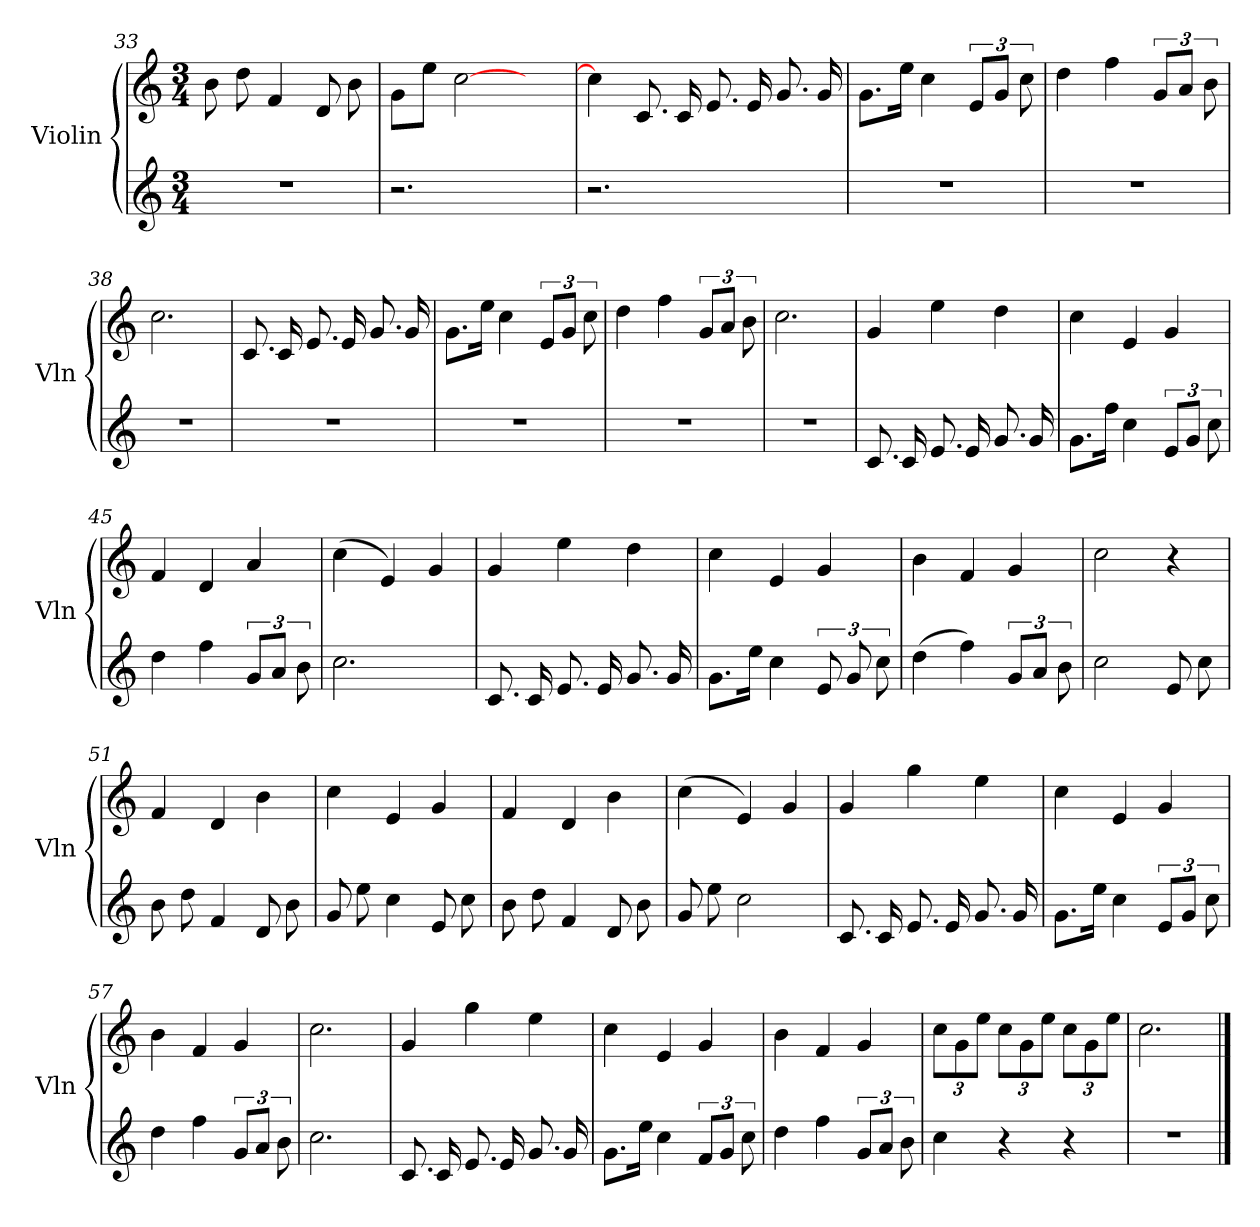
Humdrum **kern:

**kern	**kern
*part2	*part1
*staff2	*staff1
*I"Violin	*I"Violin
*I'Vln	*I'Vln
!!LO:LB:g=z
*clefG2	*clefG2
*k[]	*k[]
*M3/4	*M3/4
=33	=33
2.r	8b\
.	8dd\
.	4f/
.	8d/
.	8b\
=34	=34
2.r	8g\L
.	8ee\J
.	[2cc\
4ryy	4ryy
=35	=35
2.r	4cc\]
.	8.c/
.	16c/
.	8.e/
.	16e/
4ryy	8.g/
.	16g/
=36	=36
2.r	8.g\L
.	16ee\Jk
.	4cc\
.	12e/L
.	12g/J
.	12cc\
=37	=37
2.r	4dd\
.	4ff\
.	12g/L
.	12a/J
.	12b\
=38	=38
2.r	2.cc\
!!LO:PB:g=z
=39	=39
2.r	8.c/
.	16c/
.	8.e/
.	16e/
.	8.g/
.	16g/
=40	=40
2.r	8.g\L
.	16ee\Jk
.	4cc\
.	12e/L
.	12g/J
.	12cc\
=41	=41
2.r	4dd\
.	4ff\
.	12g/L
.	12a/J
.	12b\
=42	=42
2.r	2.cc\
=43	=43
8.c/	4g/
16c/	.
8.e/	4ee\
16e/	.
8.g/	4dd\
16g/	.
!!LO:PB:g=z
=44	=44
8.g\L	4cc\
16ff\Jk	.
4cc\	4e/
12e/L	4g/
12g/J	.
12cc\	.
=45	=45
4dd\	4f/
4ff\	4d/
12g/L	4a/
12a/J	.
12b\	.
=46	=46
2.cc\	(>4cc\
.	4e/)
.	4g/
=47	=47
8.c/	4g/
16c/	.
8.e/	4ee\
16e/	.
8.g/	4dd\
16g/	.
=48	=48
8.g\L	4cc\
16ee\Jk	.
4cc\	4e/
12e/	4g/
12g/	.
12cc\	.
!!LO:LB:g=z
=49	=49
(>4dd\	4b\
4ff\)	4f/
12g/L	4g/
12a/J	.
12b\	.
=50	=50
2cc\	2cc\
8e/	4r
8cc\	.
=51	=51
8b\	4f/
8dd\	.
4f/	4d/
8d/	4b\
8b\	.
=52	=52
8g/	4cc\
8ee\	.
4cc\	4e/
8e/	4g/
8cc\	.
=53	=53
8b\	4f/
8dd\	.
4f/	4d/
8d/	4b\
8b\	.
=54	=54
8g/	(>4cc\
8ee\	.
2cc\	4e/)
.	4g/
!!LO:LB:g=z
=55	=55
8.c/	4g/
16c/	.
8.e/	4gg\
16e/	.
8.g/	4ee\
16g/	.
=56	=56
8.g\L	4cc\
16ee\Jk	.
4cc\	4e/
12e/L	4g/
12g/J	.
12cc\	.
=57	=57
4dd\	4b\
4ff\	4f/
12g/L	4g/
12a/J	.
12b\	.
=58	=58
2.cc\	2.cc\
=59	=59
8.c/	4g/
16c/	.
8.e/	4gg\
16e/	.
8.g/	4ee\
16g/	.
!!LO:LB:g=z
=60	=60
8.g\L	4cc\
16ee\Jk	.
4cc\	4e/
12f/L	4g/
12g/J	.
12cc\	.
=61	=61
4dd\	4b\
4ff\	4f/
12g/L	4g/
12a/J	.
12b\	.
=62	=62
*	*Xbrackettup
4cc\	12cc\L
.	12g\
.	12ee\J
4r	12cc\L
.	12g\
.	12ee\J
4r	12cc\L
.	12g\
.	12ee\J
=63	=63
2.r	2.cc\
==	==
*-	*-
